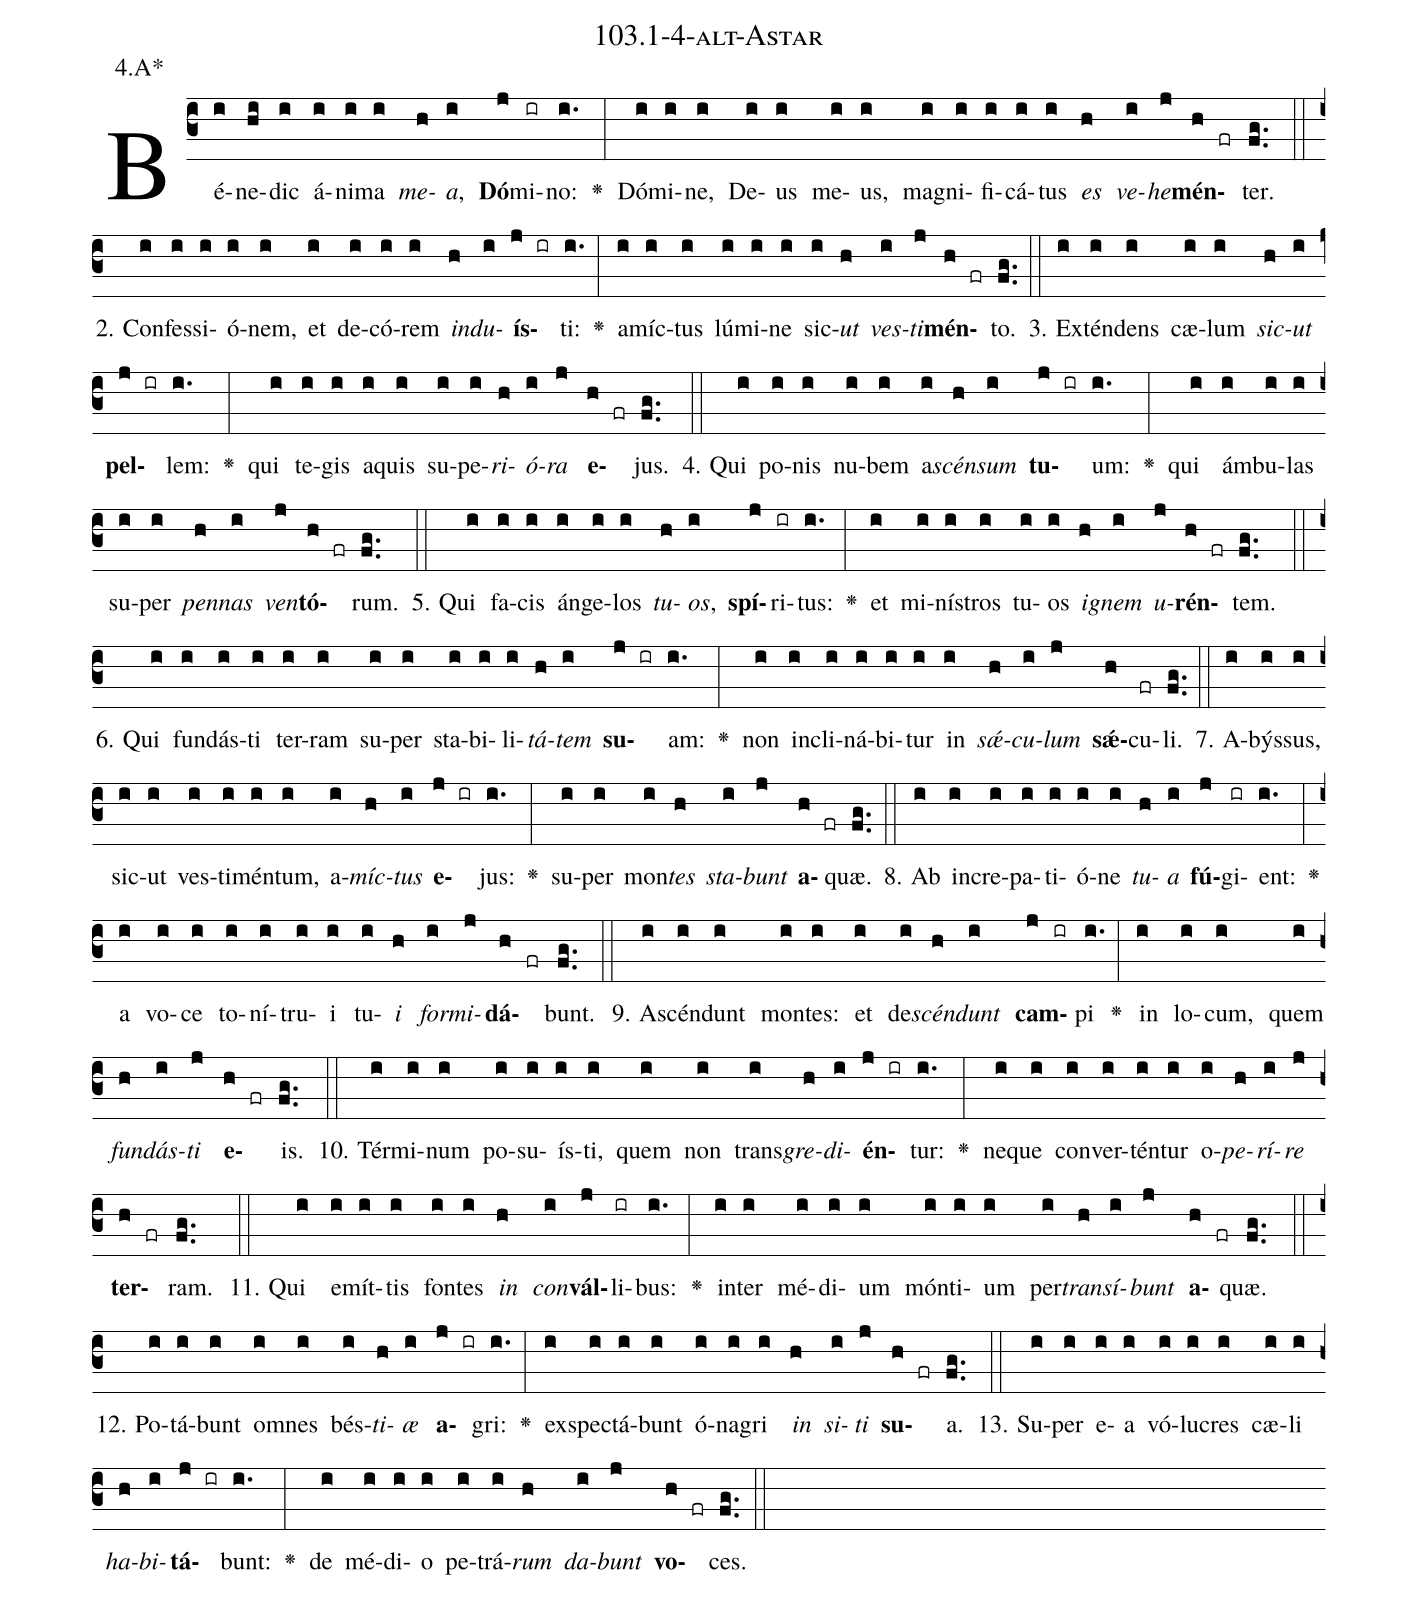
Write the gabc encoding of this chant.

name: 103.1-4-alt-Astar;
annotation: 4.A*;
%%
(c3)Bé(i)ne(hi)dic(i) á(i)ni(i)ma(i) <i>me</i>(h)<i>a</i>,(i) <b>Dó</b>(j)mi(ir)no:(i.) <v>\greheightstar</v>(:) Dó(i)mi(i)ne,(i) De(i)us(i) me(i)us,(i) ma(i)gni(i)fi(i)cá(i)tus(i) <i>es</i>(h) <i>ve</i>(i)<i>he</i>(j)<b>mén</b>(h fr)ter.(fg..) (::)
2. Con(i)fes(i)si(i)ó(i)nem,(i) et(i) de(i)có(i)rem(i) <i>ind</i>(h)<i>u</i>(i)<b>ís</b>(j ir)ti:(i.) <v>\greheightstar</v>(:) a(i)míc(i)tus(i) lú(i)mi(i)ne(i) sic(i)<i>ut</i>(h) <i>ves</i>(i)<i>ti</i>(j)<b>mén</b>(h fr)to.(fg..) (::)
3. Ex(i)tén(i)dens(i) cæ(i)lum(i) <i>sic</i>(h)<i>ut</i>(i) <b>pel</b>(j ir)lem:(i.) <v>\greheightstar</v>(:) qui(i) te(i)gis(i) a(i)quis(i) su(i)pe(i)<i>ri</i>(h)<i>ó</i>(i)<i>ra</i>(j) <b>e</b>(h fr)jus.(fg..) (::)
4. Qui(i) po(i)nis(i) nu(i)bem(i) a(i)<i>scén</i>(h)<i>sum</i>(i) <b>tu</b>(j ir)um:(i.) <v>\greheightstar</v>(:) qui(i) ám(i)bu(i)las(i) su(i)per(i) <i>pen</i>(h)<i>nas</i>(i) <i>ven</i>(j)<b>tó</b>(h fr)rum.(fg..) (::)
5. Qui(i) fa(i)cis(i) án(i)ge(i)los(i) <i>tu</i>(h)<i>os</i>,(i) <b>spí</b>(j)ri(ir)tus:(i.) <v>\greheightstar</v>(:) et(i) mi(i)nís(i)tros(i) tu(i)os(i) <i>i</i>(h)<i>gnem</i>(i) <i>u</i>(j)<b>rén</b>(h fr)tem.(fg..) (::)
6. Qui(i) fun(i)dás(i)ti(i) ter(i)ram(i) su(i)per(i) sta(i)bi(i)li(i)<i>tá</i>(h)<i>tem</i>(i) <b>su</b>(j ir)am:(i.) <v>\greheightstar</v>(:) non(i) in(i)cli(i)ná(i)bi(i)tur(i) in(i) <i>sǽ</i>(h)<i>cu</i>(i)<i>lum</i>(j) <b>sǽ</b>(h)cu(fr)li.(fg..) (::)
7. A(i)býs(i)sus,(i) sic(i)ut(i) ves(i)ti(i)mén(i)tum,(i) a(i)<i>míc</i>(h)<i>tus</i>(i) <b>e</b>(j ir)jus:(i.) <v>\greheightstar</v>(:) su(i)per(i) mon(i)<i>tes</i>(h) <i>sta</i>(i)<i>bunt</i>(j) <b>a</b>(h fr)quæ.(fg..) (::)
8. Ab(i) in(i)cre(i)pa(i)ti(i)ó(i)ne(i) <i>tu</i>(h)<i>a</i>(i) <b>fú</b>(j)gi(ir)ent:(i.) <v>\greheightstar</v>(:) a(i) vo(i)ce(i) to(i)ní(i)tru(i)i(i) tu(i)<i>i</i>(h) <i>for</i>(i)<i>mi</i>(j)<b>dá</b>(h fr)bunt.(fg..) (::)
9. A(i)scén(i)dunt(i) mon(i)tes:(i) et(i) de(i)<i>scén</i>(h)<i>dunt</i>(i) <b>cam</b>(j ir)pi(i.) <v>\greheightstar</v>(:) in(i) lo(i)cum,(i) quem(i) <i>fun</i>(h)<i>dás</i>(i)<i>ti</i>(j) <b>e</b>(h fr)is.(fg..) (::)
10. Tér(i)mi(i)num(i) po(i)su(i)ís(i)ti,(i) quem(i) non(i) trans(i)<i>gre</i>(h)<i>di</i>(i)<b>én</b>(j ir)tur:(i.) <v>\greheightstar</v>(:) ne(i)que(i) con(i)ver(i)tén(i)tur(i) o(i)<i>pe</i>(h)<i>rí</i>(i)<i>re</i>(j) <b>ter</b>(h fr)ram.(fg..) (::)
11. Qui(i) e(i)mít(i)tis(i) fon(i)tes(i) <i>in</i>(h) <i>con</i>(i)<b>vál</b>(j)li(ir)bus:(i.) <v>\greheightstar</v>(:) in(i)ter(i) mé(i)di(i)um(i) món(i)ti(i)um(i) per(i)<i>trans</i>(h)<i>í</i>(i)<i>bunt</i>(j) <b>a</b>(h fr)quæ.(fg..) (::)
12. Po(i)tá(i)bunt(i) om(i)nes(i) bés(i)<i>ti</i>(h)<i>æ</i>(i) <b>a</b>(j ir)gri:(i.) <v>\greheightstar</v>(:) ex(i)spec(i)tá(i)bunt(i) ó(i)na(i)gri(i) <i>in</i>(h) <i>si</i>(i)<i>ti</i>(j) <b>su</b>(h fr)a.(fg..) (::)
13. Su(i)per(i) e(i)a(i) vó(i)lu(i)cres(i) cæ(i)li(i) <i>ha</i>(h)<i>bi</i>(i)<b>tá</b>(j ir)bunt:(i.) <v>\greheightstar</v>(:) de(i) mé(i)di(i)o(i) pe(i)trá(i)<i>rum</i>(h) <i>da</i>(i)<i>bunt</i>(j) <b>vo</b>(h fr)ces.(fg..) (::)
